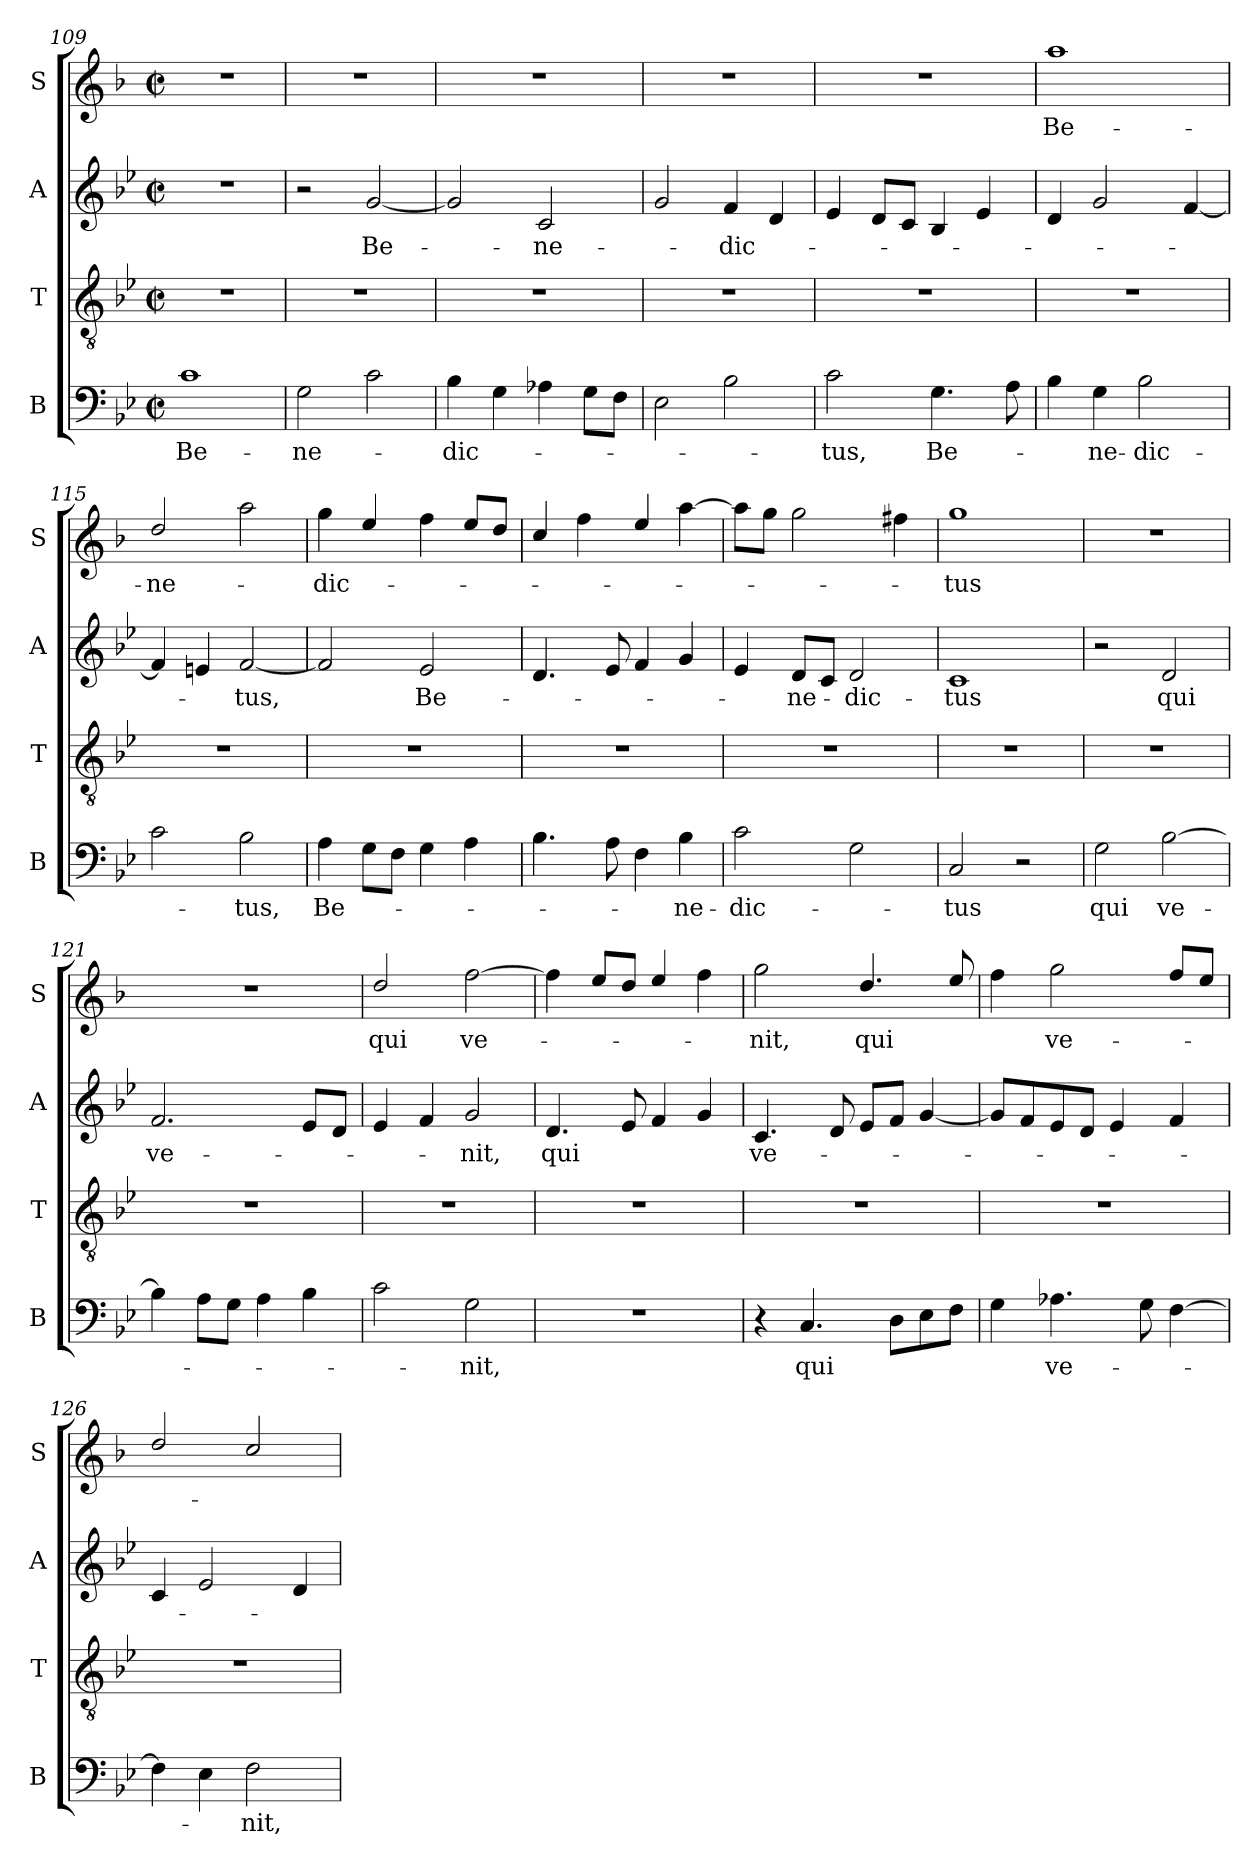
**kern	**text	**kern	**kern	**text	**kern	**text
*part4	*part4	*part3	*part2	*part2	*part1	*part1
*staff4	*staff4	*staff3	*staff2	*staff2	*staff1	*staff1
*I"B	*	*I"T	*I"A	*	*I"S	*
*I'B	*	*I'T	*I'A	*	*I'S	*
*clefF4	*	*clefGv2	*clefG2	*	*clefG2	*
*	*	*	*	*	*ITrd4c7	*
*k[b-e-]	*	*k[b-e-]	*k[b-e-]	*	*k[b-e-]	*
*M2/2	*	*M2/2	*M2/2	*	*M2/2	*
*met(c|)	*	*met(c|)	*met(c|)	*	*met(c|)	*
*MM110	*	*MM110	*MM110	*	*MM110	*
=109	=109	=109	=109	=109	=109	=109
!	!LO:LY:b	!	!	!	!	!
1c	Be-	1r	1r	.	1r	.
=110	=110	=110	=110	=110	=110	=110
!	!LO:LY:b	!	!	!	!	!
2G\	-ne-	1r	2r	.	1r	.
!	!	!	!	!LO:LY:b	!	!
2c\	.	.	[2g/	Be-	.	.
=111	=111	=111	=111	=111	=111	=111
!	!LO:LY:b	!	!	!	!	!
4B-\	-dic-	1r	2g/]	.	1r	.
4G\	.	.	.	.	.	.
!	!	!	!	!LO:LY:b	!	!
4A-X\	.	.	2c/	-ne-	.	.
8G\L	.	.	.	.	.	.
8F\J	.	.	.	.	.	.
=112	=112	=112	=112	=112	=112	=112
2E-\	.	1r	2g/	.	1r	.
!	!	!	!	!LO:LY:b	!	!
2B-\	.	.	4f/	-dic-	.	.
.	.	.	4d/	.	.	.
=113	=113	=113	=113	=113	=113	=113
!	!LO:LY:b	!	!	!	!	!
2c\	-tus,	1r	4e-/	.	1r	.
.	.	.	8d/L	.	.	.
.	.	.	8c/J	.	.	.
!	!LO:LY:b	!	!	!	!	!
4.G\	Be-	.	4B-/	.	.	.
.	.	.	4e-/	.	.	.
8A\	.	.	.	.	.	.
=114	=114	=114	=114	=114	=114	=114
!	!	!	!	!	!	!LO:LY:b
4B-\	.	1r	4d/	.	1dd	Be-
!	!LO:LY:b	!	!	!	!	!
4G\	-ne-	.	2g/	.	.	.
!	!LO:LY:b	!	!	!	!	!
2B-\	-dic-	.	.	.	.	.
.	.	.	[4f/	.	.	.
=115	=115	=115	=115	=115	=115	=115
!	!	!	!	!	!	!LO:LY:b
2c\	.	1r	4f/]	.	2g/	-ne-
.	.	.	4en/	.	.	.
!	!LO:LY:b	!	!	!LO:LY:b	!	!
2B-\	-tus,	.	[2f/	-tus,	2dd\	.
!!LO:PB:g=z
=116	=116	=116	=116	=116	=116	=116
!	!LO:LY:b	!	!	!	!	!LO:LY:b
4A\	Be-	1r	2f/]	.	4cc\	-dic-
8G\L	.	.	.	.	4a/	.
8F\J	.	.	.	.	.	.
!	!	!	!	!LO:LY:b	!	!
4G\	.	.	2e-/	Be-	4b-\	.
4A\	.	.	.	.	8a/L	.
.	.	.	.	.	8g/J	.
=117	=117	=117	=117	=117	=117	=117
4.B-\	.	1r	4.d/	.	4f/	.
.	.	.	.	.	4b-\	.
8A\	.	.	8e-/	.	.	.
4F\	.	.	4f/	.	4a/	.
!	!LO:LY:b	!	!	!	!	!
4B-\	-ne-	.	4g/	.	[4dd\	.
=118	=118	=118	=118	=118	=118	=118
!	!LO:LY:b	!	!	!	!	!
2c\	-dic-	1r	4e-/	.	8dd\L]	.
.	.	.	.	.	8cc\J	.
!	!	!	!	!LO:LY:b	!	!
.	.	.	8d/L	-ne-	2cc\	.
.	.	.	8c/J	.	.	.
!	!	!	!	!LO:LY:b	!	!
2G\	.	.	2d/	-dic-	.	.
.	.	.	.	.	4bn\	.
=119	=119	=119	=119	=119	=119	=119
!	!LO:LY:b	!	!	!LO:LY:b	!	!LO:LY:b
2C/	-tus	1r	1c	-tus	1cc	-tus
2r	.	.	.	.	.	.
=120	=120	=120	=120	=120	=120	=120
!	!LO:LY:b	!	!	!	!	!
2G\	qui	1r	2r	.	1r	.
!	!LO:LY:b	!	!	!LO:LY:b	!	!
[2B-\	ve-	.	2d/	qui	.	.
=121	=121	=121	=121	=121	=121	=121
!	!	!	!	!LO:LY:b	!	!
4B-\]	.	1r	2.f/	ve-	1r	.
8A\L	.	.	.	.	.	.
8G\J	.	.	.	.	.	.
4A\	.	.	.	.	.	.
4B-\	.	.	8e-/L	.	.	.
.	.	.	8d/J	.	.	.
=122	=122	=122	=122	=122	=122	=122
!	!	!	!	!	!	!LO:LY:b
2c\	.	1r	4e-/	.	2g/	qui
.	.	.	4f/	.	.	.
!	!LO:LY:b	!	!	!LO:LY:b	!	!LO:LY:b
2G\	-nit,	.	2g/	-nit,	[2b-\	ve-
!!LO:LB:g=z
=123	=123	=123	=123	=123	=123	=123
!	!	!	!	!LO:LY:b	!	!
1r	.	1r	4.d/	qui	4b-\]	.
.	.	.	.	.	8a/L	.
.	.	.	8e-/	.	8g/J	.
.	.	.	4f/	.	4a/	.
.	.	.	4g/	.	4b-\	.
=124	=124	=124	=124	=124	=124	=124
!	!	!	!	!LO:LY:b	!	!LO:LY:b
4r	.	1r	4.c/	ve-	2cc\	-nit,
!	!LO:LY:b	!	!	!	!	!
4.C/	qui	.	.	.	.	.
.	.	.	8d/	.	.	.
!	!	!	!	!	!	!LO:LY:b
.	.	.	8e-/L	.	4.g/	qui
8D\L	.	.	8f/J	.	.	.
8E-\	.	.	[4g/	.	.	.
8F\J	.	.	.	.	8a/	.
=125	=125	=125	=125	=125	=125	=125
4G\	.	1r	8g/L]	.	4b-\	.
.	.	.	8f/	.	.	.
!	!LO:LY:b	!	!	!	!	!LO:LY:b
4.A-X\	ve-	.	8e-/	.	2cc\	ve-
.	.	.	8d/J	.	.	.
.	.	.	4e-/	.	.	.
8G\	.	.	.	.	.	.
[4F\	.	.	4f/	.	8b-/L	.
.	.	.	.	.	8a/J	.
=126	=126	=126	=126	=126	=126	=126
4F\]	.	1r	4c/	.	2g/	.
4E-\	.	.	2e-/	.	.	.
!	!LO:LY:b	!	!	!	!	!
2F\	-nit,	.	.	.	2f/	.
.	.	.	4d/	.	.	.
=	=	=	=	=	=	=
*-	*-	*-	*-	*-	*-	*-
